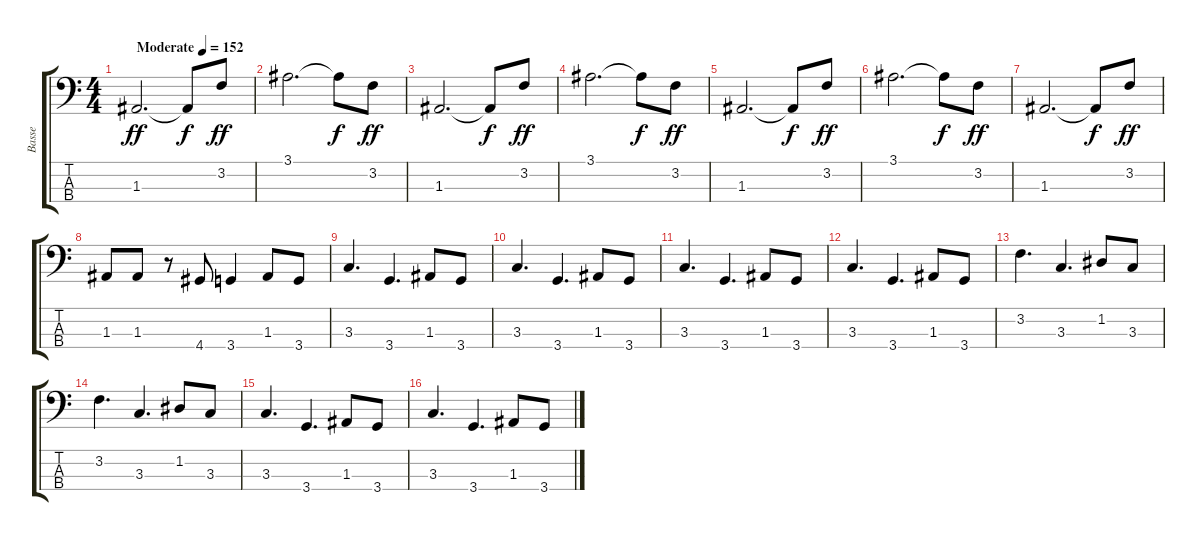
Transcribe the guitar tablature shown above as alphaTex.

\track ("Basse" "Basse") {instrument acousticbass}
\staff {score tabs}
\tuning (G2 D2 A1 E1) {hide}
\ts (4 4)
\tempo (152 "Moderate")
\clef f4
\ks c
1.3.2{d dy ff instrument acousticbass} 1.3{t}.8{dy f} 3.2.8{dy ff} |
3.1.2{d} 3.1{t}.8{dy f} 3.2.8{dy ff} |
1.3.2{d} 1.3{t}.8{dy f} 3.2.8{dy ff} |
3.1.2{d} 3.1{t}.8{dy f} 3.2.8{dy ff} |
1.3.2{d} 1.3{t}.8{dy f} 3.2.8{dy ff} |
3.1.2{d} 3.1{t}.8{dy f} 3.2.8{dy ff} |
1.3.2{d} 1.3{t}.8{dy f} 3.2.8{dy ff} |
1.3.8 1.3.8 r.8 4.4.8 3.4.4 1.3.8 3.4.8 |
3.3.4{d} 3.4.4{d} 1.3.8 3.4.8 |
3.3.4{d} 3.4.4{d} 1.3.8 3.4.8 |
3.3.4{d} 3.4.4{d} 1.3.8 3.4.8 |
3.3.4{d} 3.4.4{d} 1.3.8 3.4.8 |
3.2.4{d} 3.3.4{d} 1.2.8 3.3.8 |
3.2.4{d} 3.3.4{d} 1.2.8 3.3.8 |
3.3.4{d} 3.4.4{d} 1.3.8 3.4.8 |
3.3.4{d} 3.4.4{d} 1.3.8 3.4.8
